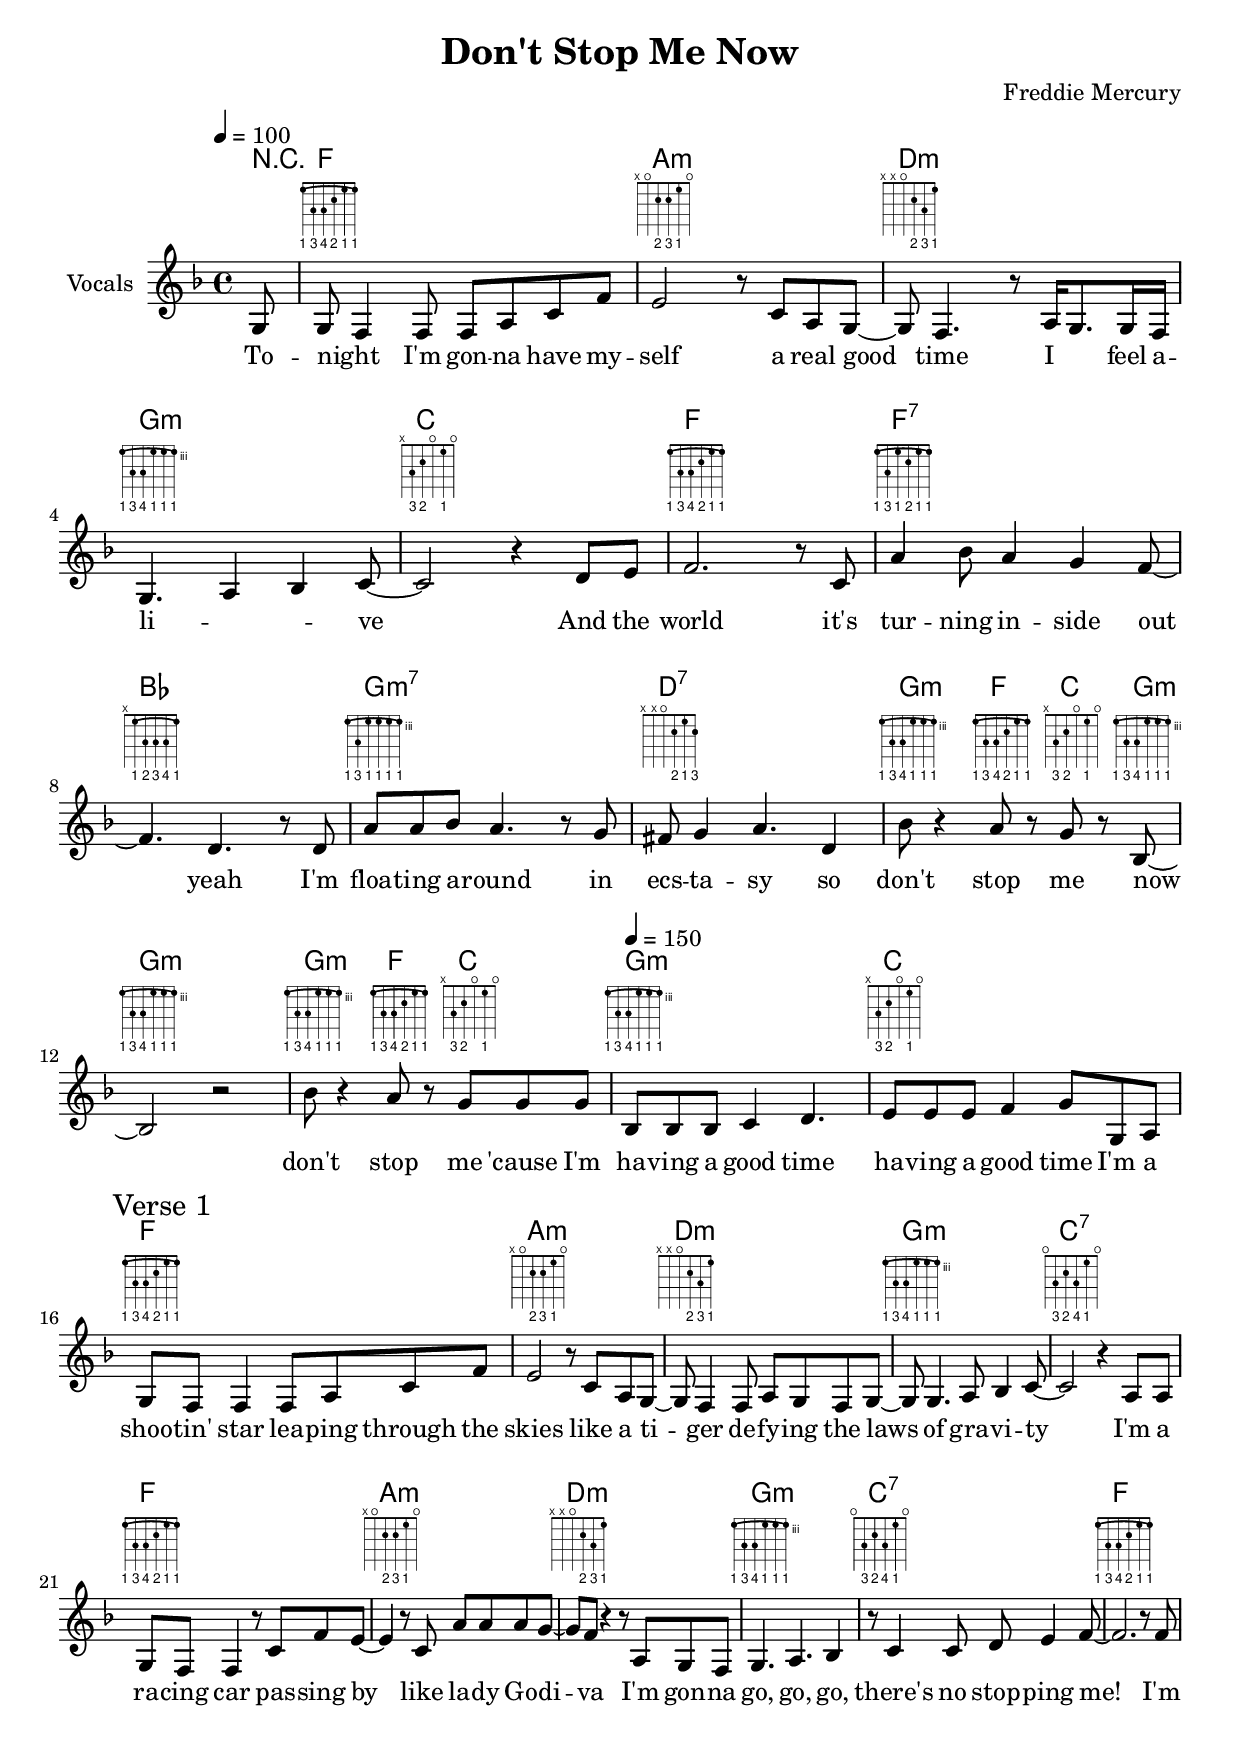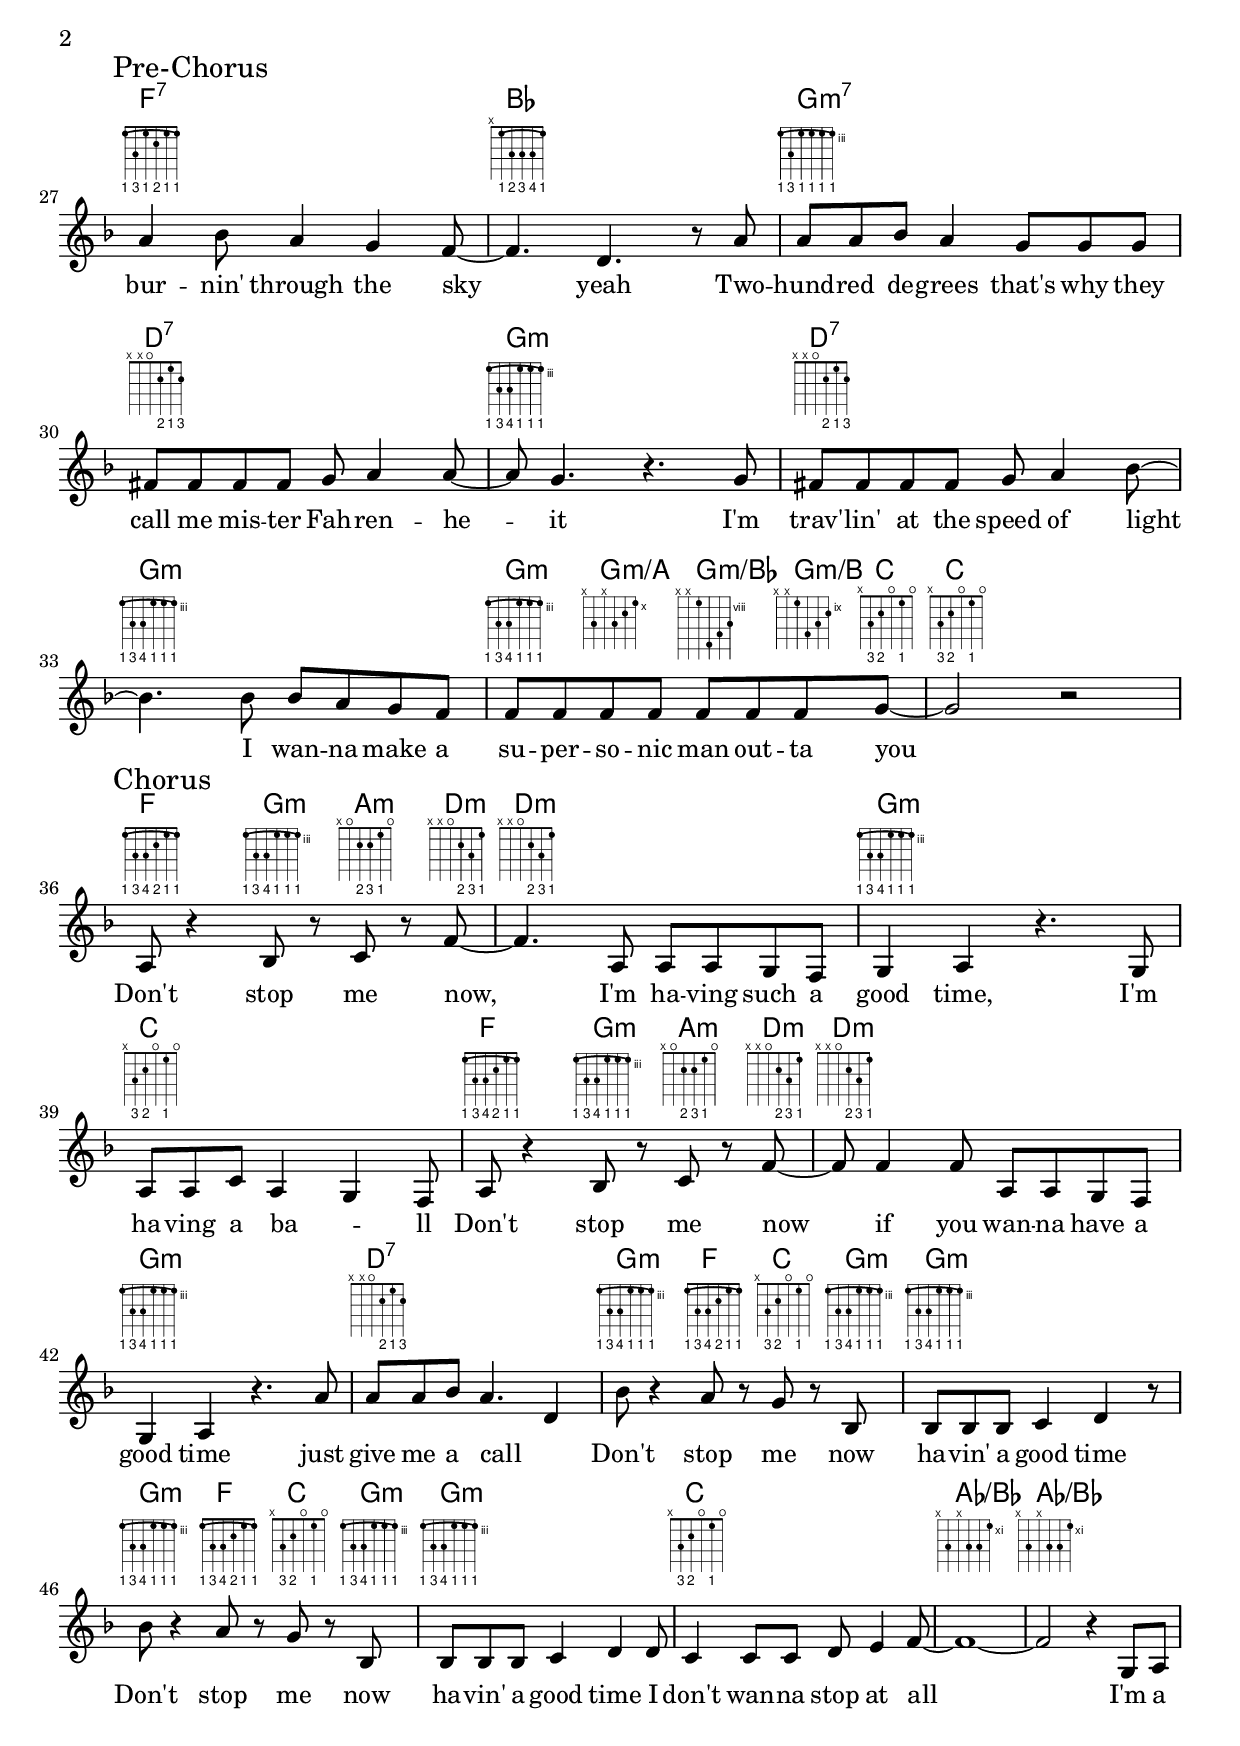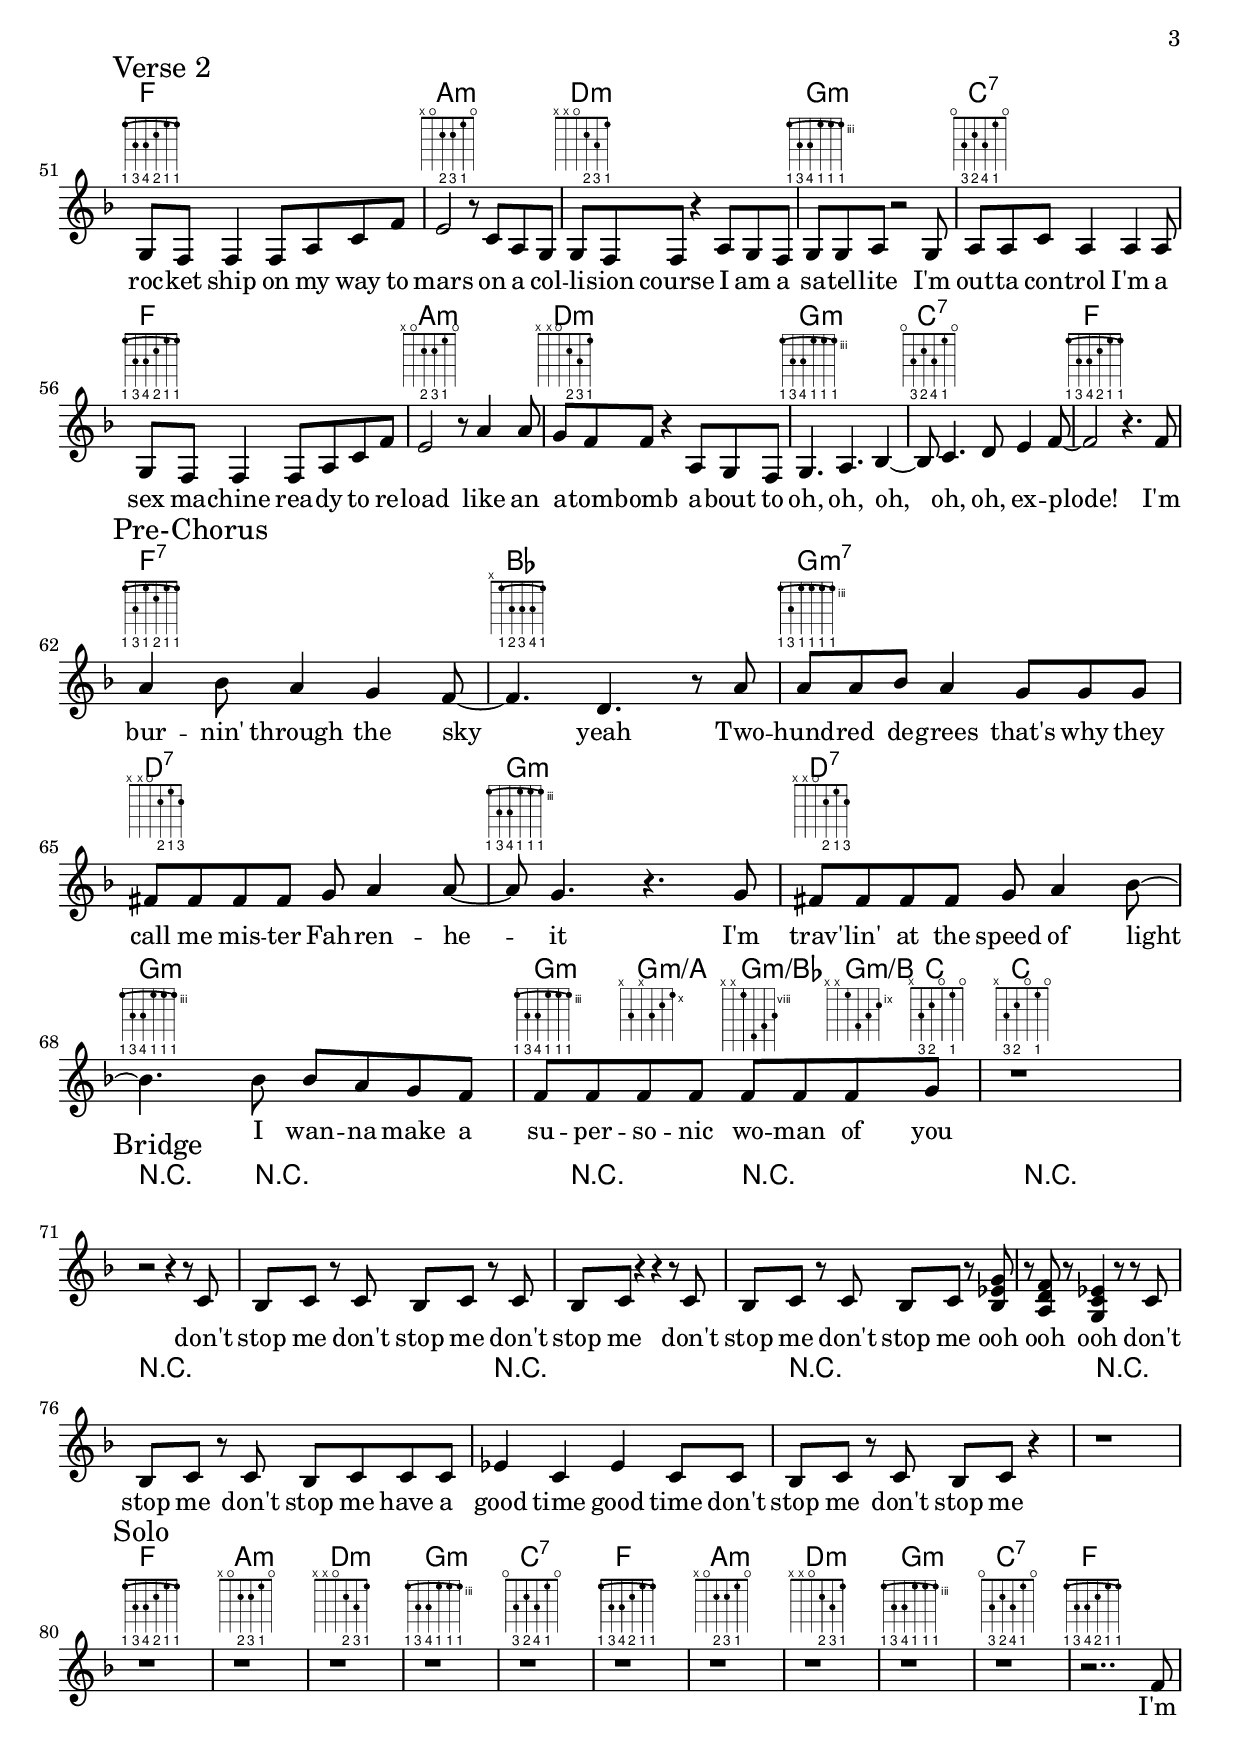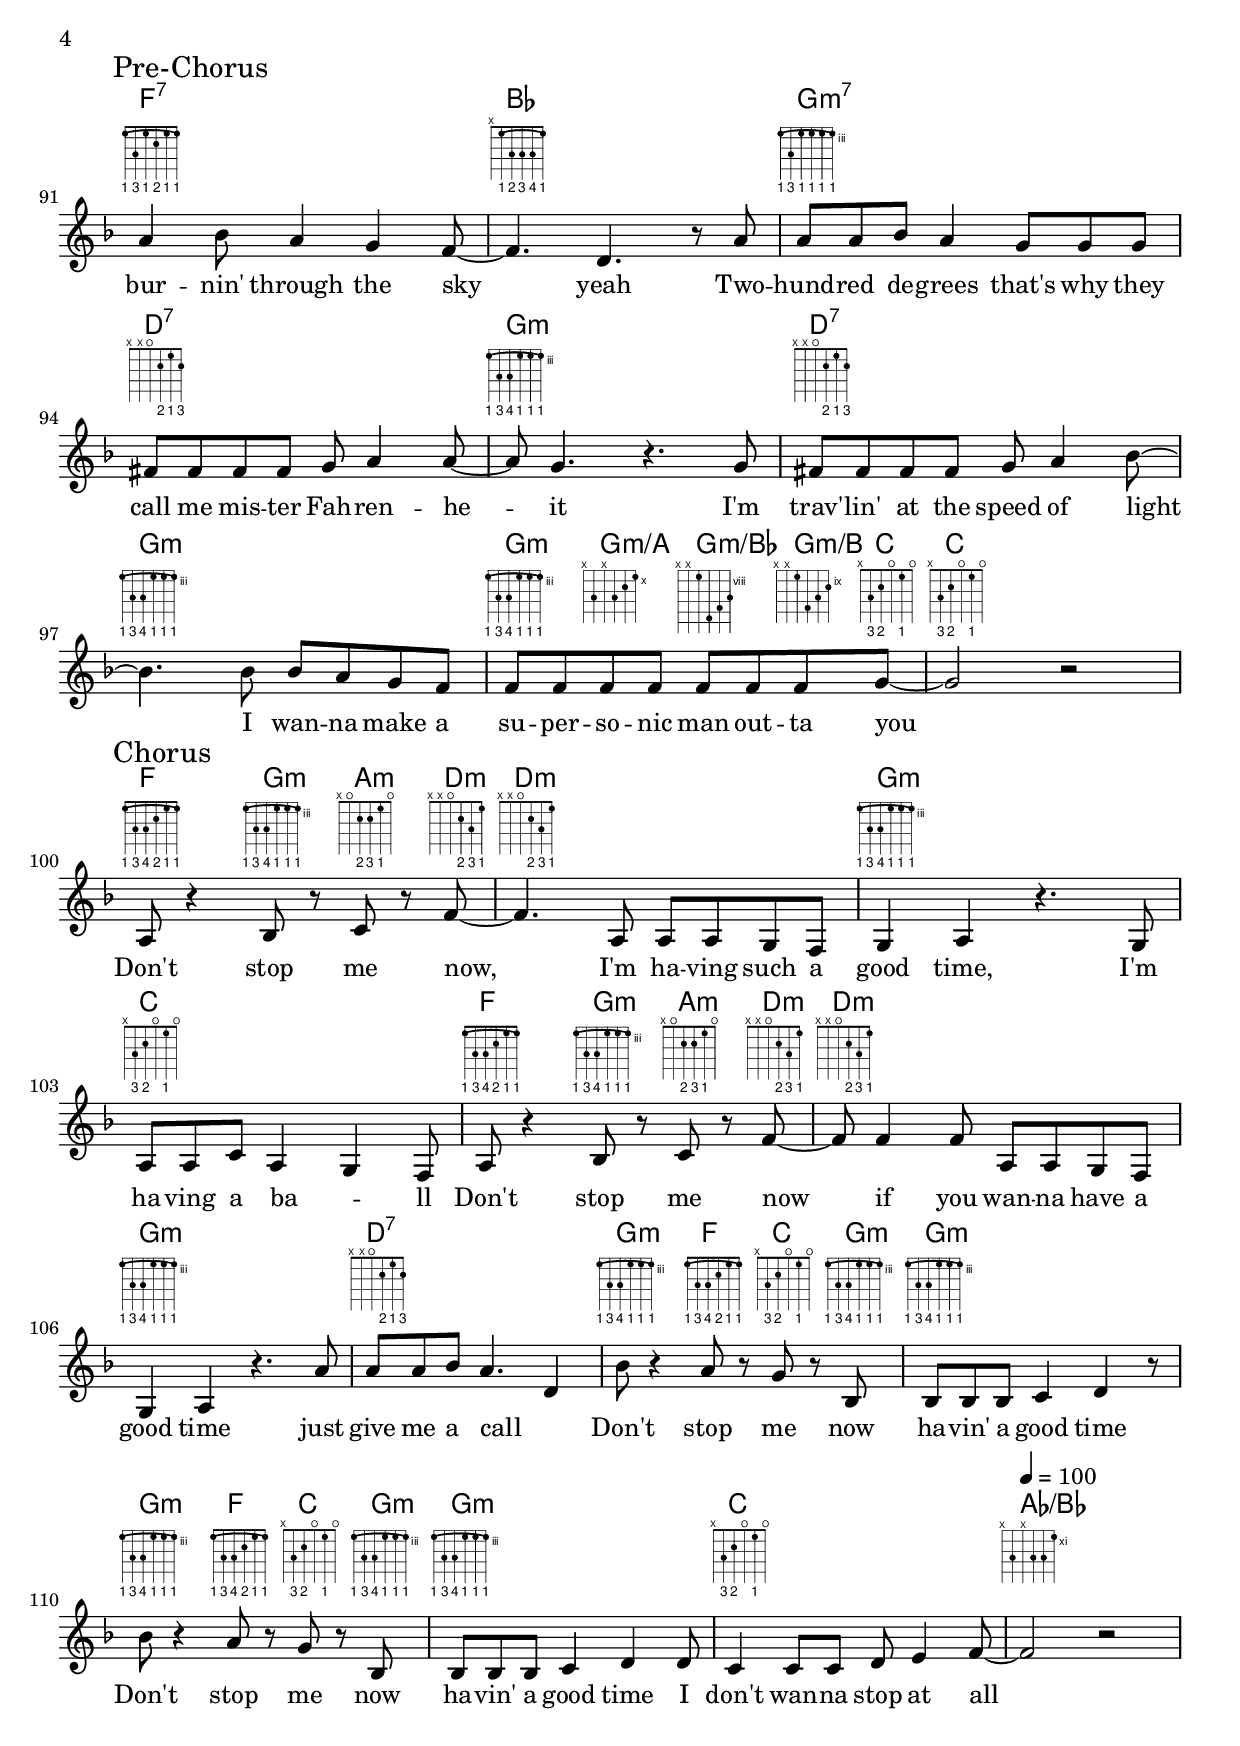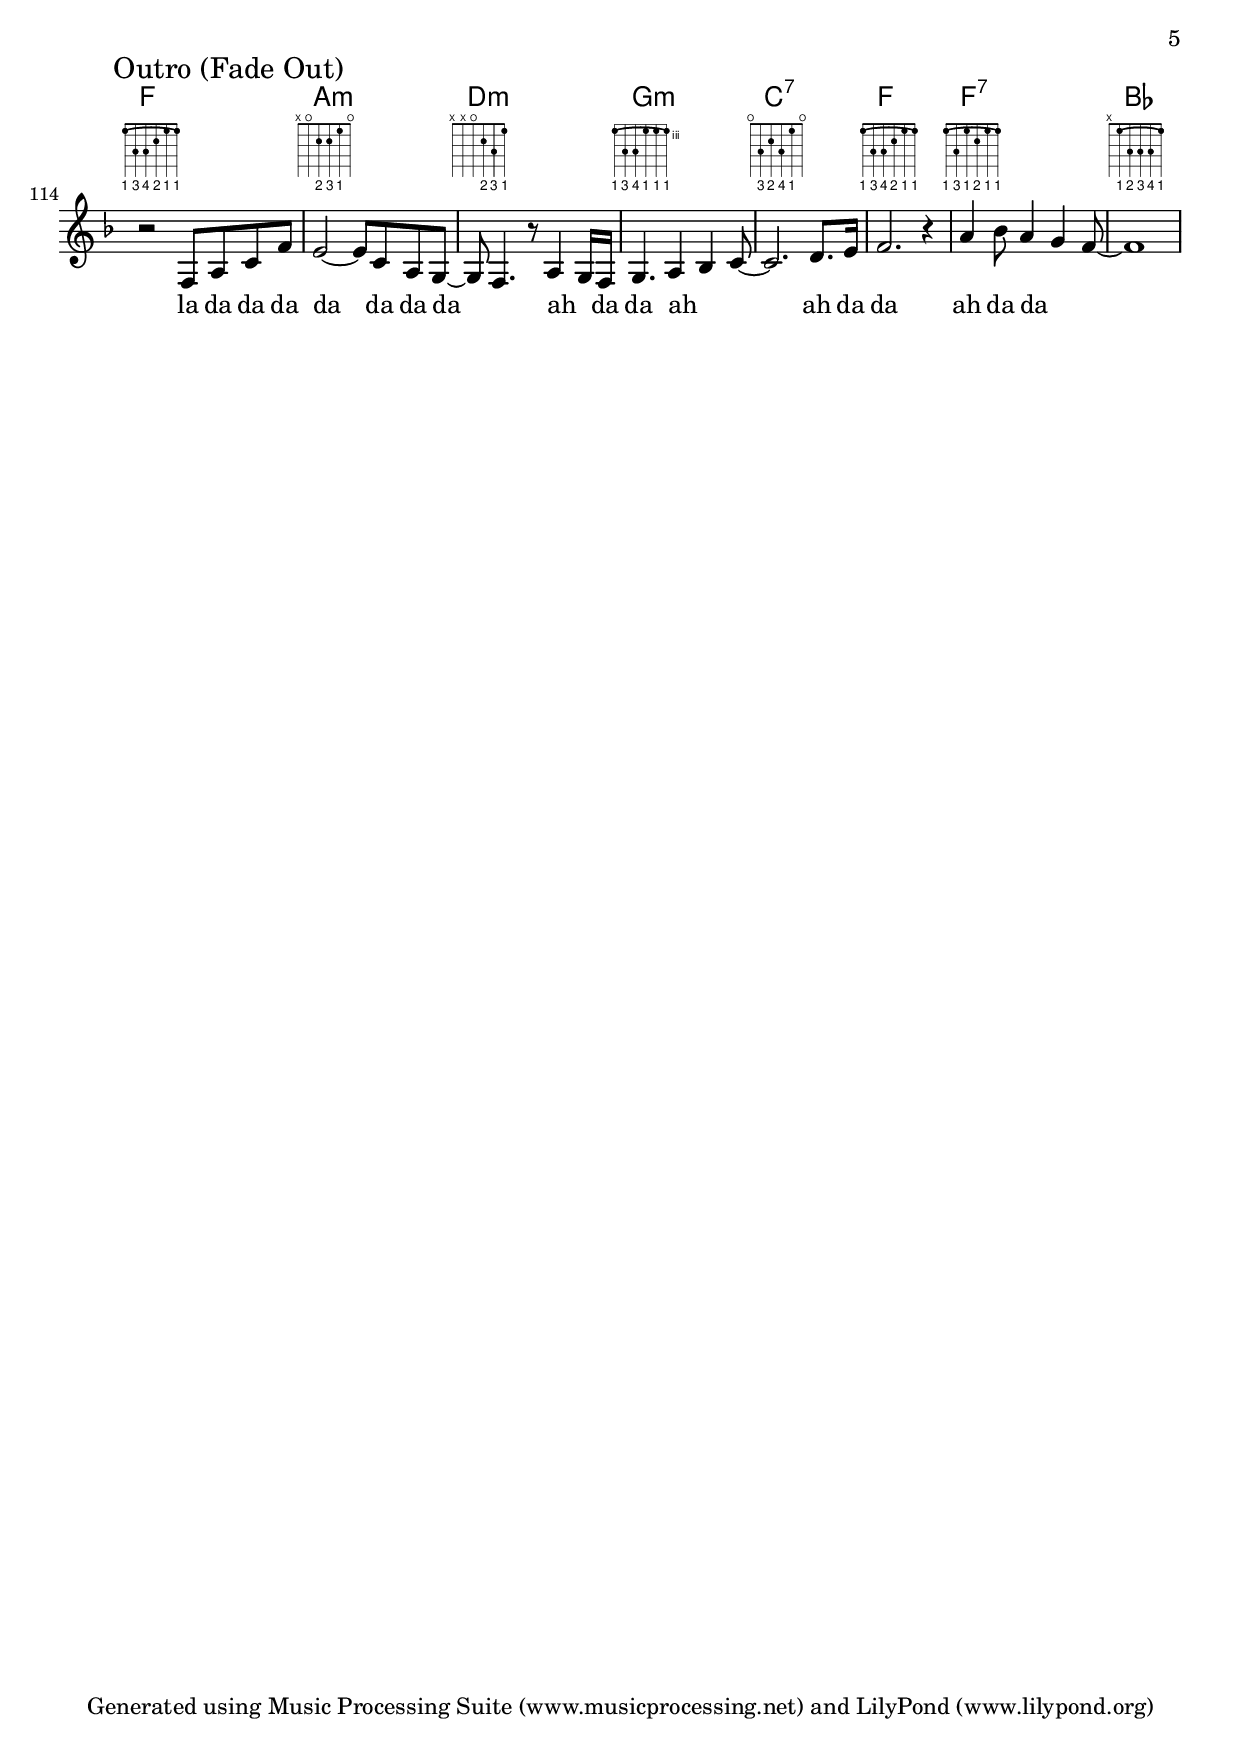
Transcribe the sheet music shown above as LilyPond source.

% Generated using Music Processing Suite (MPS)
\version "2.12.0"
#(set-default-paper-size "a4")

\include "predefined-guitar-fretboards.ly"

\header {
    title = "Don't Stop Me Now"
    composer = "Freddie Mercury"
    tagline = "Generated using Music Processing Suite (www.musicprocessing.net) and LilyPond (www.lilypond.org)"
}

\score {
    <<

        \context ChordNames {
            \chordmode {r8 f1 a:m d:m g:m c f f:7 bes g:m7 d:7 g4.:m f4 c g8:m g1:m g4.:m f4 c4. g1:m c f a:m d:m g:m c:7 f a:m d:m g:m c:7 f f:7 bes g:m7 d:7 g:m d:7 g:m g4:m g:m/+a g:m/+bes g8:m/+b c c1 f4. g4:m a:m d8:m d1:m g:m c f4. g4:m a:m d8:m d1:m g:m d:7 g4.:m f4 c g8:m g1:m g4.:m f4 c g8:m g1:m c as/+bes as/+bes f a:m d:m g:m c:7 f a:m d:m g:m c:7 f f:7 bes g:m7 d:7 g:m d:7 g:m g4:m g:m/+a g:m/+bes g8:m/+b c c1 r r r r r r r r r f a:m d:m g:m c:7 f a:m d:m g:m c:7 f f:7 bes g:m7 d:7 g:m d:7 g:m g4:m g:m/+a g:m/+bes g8:m/+b c c1 f4. g4:m a:m d8:m d1:m g:m c f4. g4:m a:m d8:m d1:m g:m d:7 g4.:m f4 c g8:m g1:m g4.:m f4 c g8:m g1:m c as/+bes f a:m d:m g:m c:7 f f:7 bes }
        }

        \context FretBoards {
            \set Staff.stringTunings = #guitar-tuning
            \chordmode {r8 f1 a:m d:m g:m c f f:7 bes g:m7 d:7 g4.:m f4 c g8:m g1:m g4.:m f4 c4. g1:m c f a:m d:m g:m c:7 f a:m d:m g:m c:7 f f:7 bes g:m7 d:7 g:m d:7 g:m g4:m g:m/+a g:m/+bes g8:m/+b c c1 f4. g4:m a:m d8:m d1:m g:m c f4. g4:m a:m d8:m d1:m g:m d:7 g4.:m f4 c g8:m g1:m g4.:m f4 c g8:m g1:m c as/+bes as/+bes f a:m d:m g:m c:7 f a:m d:m g:m c:7 f f:7 bes g:m7 d:7 g:m d:7 g:m g4:m g:m/+a g:m/+bes g8:m/+b c c1 r r r r r r r r r f a:m d:m g:m c:7 f a:m d:m g:m c:7 f f:7 bes g:m7 d:7 g:m d:7 g:m g4:m g:m/+a g:m/+bes g8:m/+b c c1 f4. g4:m a:m d8:m d1:m g:m c f4. g4:m a:m d8:m d1:m g:m d:7 g4.:m f4 c g8:m g1:m g4.:m f4 c g8:m g1:m c as/+bes f a:m d:m g:m c:7 f f:7 bes }
        }

        \new Staff {
            \set Staff.instrumentName = #"Vocals"
            \set Staff.midiInstrument = #"voice oohs"
            \clef treble
            \time 4/4
            \tempo 4 = 100
            \key f \major
            \partial 8 g8
            | g
            f4
            f8
            f
            a
            c'
            f'
            e'2
            r8
            c'
            a
            g~
            g
            f4.
            r8
            a16
            g8.
            g16
            f
            g4.
            a4
            bes
            c'8~
            c'2
            r4
            d'8
            e'
            f'2.
            r8
            c'
            a'4
            bes'8
            a'4
            g'
            f'8~
            f'4.
            d'
            r8
            d'
            a'
            a'
            bes'
            a'4.
            r8
            g'
            fis'
            g'4
            a'4.
            d'4
            bes'8
            r4
            a'8
            r
            g'
            r
            bes~
            bes2
            r
            bes'8
            r4
            a'8
            r
            g'
            g'
            g'
            \tempo 4 = 150
            bes
            bes
            bes
            c'4
            d'4.
            e'8
            e'
            e'
            f'4
            g'8
            g
            a
            \break
            \mark "Verse 1"
            g
            f
            f4
            f8
            a
            c'
            f'
            e'2
            r8
            c'
            a
            g~
            g
            f4
            f8
            a
            g
            f
            g~
            g
            g4.
            a8
            bes4
            c'8~
            c'2
            r4
            a8
            a
            g
            f
            f4
            r8
            c'
            f'
            e'~
            e'4
            r8
            c'
            a'
            a'
            a'
            g'~
            g'
            f'
            r4
            r8
            a
            g
            f
            g4.
            a
            bes4
            r8
            c'4
            c'8
            d'
            e'4
            f'8~
            f'2.
            r8
            f'
            \break
            \mark "Pre-Chorus"
            a'4
            bes'8
            a'4
            g'
            f'8~
            f'4.
            d'
            r8
            a'
            a'
            a'
            bes'
            a'4
            g'8
            g'
            g'
            fis'
            fis'
            fis'
            fis'
            g'
            a'4
            a'8~
            a'
            g'4.
            r
            g'8
            fis'
            fis'
            fis'
            fis'
            g'
            a'4
            bes'8~
            bes'4.
            bes'8
            bes'
            a'
            g'
            f'
            f'
            f'
            f'
            f'
            f'
            f'
            f'
            g'~
            g'2
            r
            \break
            \mark "Chorus"
            a8
            r4
            bes8
            r
            c'
            r
            f'~
            f'4.
            a8
            a
            a
            g
            f
            g4
            a
            r4.
            g8
            a
            a
            c'
            a4
            g
            f8
            a
            r4
            bes8
            r
            c'
            r
            f'~
            f'
            f'4
            f'8
            a
            a
            g
            f
            g4
            a
            r4.
            a'8
            a'
            a'
            bes'
            a'4.
            d'4
            bes'8
            r4
            a'8
            r
            g'
            r
            bes
            bes
            bes
            bes
            c'4
            d'
            r8
            bes'
            r4
            a'8
            r
            g'
            r
            bes
            bes
            bes
            bes
            c'4
            d'
            d'8
            c'4
            c'8
            c'
            d'
            e'4
            f'8~
            f'1~
            f'2
            r4
            g8
            a
            \break
            \mark "Verse 2"
            g
            f
            f4
            f8
            a
            c'
            f'
            e'2
            r8
            c'
            a
            g
            g
            f
            f
            r4
            a8
            g
            f
            g
            g
            a
            r2
            g8
            a
            a
            c'
            a4
            a
            a8
            g
            f
            f4
            f8
            a
            c'
            f'
            e'2
            r8
            a'4
            a'8
            g'
            f'
            f'
            r4
            a8
            g
            f
            g4.
            a
            bes4~
            bes8
            c'4.
            d'8
            e'4
            f'8~
            f'2
            r4.
            f'8
            \break
            \mark "Pre-Chorus"
            a'4
            bes'8
            a'4
            g'
            f'8~
            f'4.
            d'
            r8
            a'
            a'
            a'
            bes'
            a'4
            g'8
            g'
            g'
            fis'
            fis'
            fis'
            fis'
            g'
            a'4
            a'8~
            a'
            g'4.
            r
            g'8
            fis'
            fis'
            fis'
            fis'
            g'
            a'4
            bes'8~
            bes'4.
            bes'8
            bes'
            a'
            g'
            f'
            f'
            f'
            f'
            f'
            f'
            f'
            f'
            g'
            r1
            \break
            \mark "Bridge"
            r2
            r4
            r8
            c'
            bes
            c'
            r
            c'
            bes
            c'
            r
            c'
            bes
            c'
            r4
            r
            r8
            c'
            bes
            c'
            r
            c'
            bes
            c'
            r
            <g' es' bes>
            r
            <f' d' a>
            r
            <es' c' g>4
            r8
            r
            c'
            bes
            c'
            r
            c'
            bes
            c'
            c'
            c'
            es'4
            c'
            es'
            c'8
            c'
            bes
            c'
            r
            c'
            bes
            c'
            r4
            r1
            \break
            \mark "Solo"
            r
            r
            r
            r
            r
            r
            r
            r
            r
            r
            r2..
            f'8
            \break
            \mark "Pre-Chorus"
            a'4
            bes'8
            a'4
            g'
            f'8~
            f'4.
            d'
            r8
            a'
            a'
            a'
            bes'
            a'4
            g'8
            g'
            g'
            fis'
            fis'
            fis'
            fis'
            g'
            a'4
            a'8~
            a'
            g'4.
            r
            g'8
            fis'
            fis'
            fis'
            fis'
            g'
            a'4
            bes'8~
            bes'4.
            bes'8
            bes'
            a'
            g'
            f'
            f'
            f'
            f'
            f'
            f'
            f'
            f'
            g'~
            g'2
            r
            \break
            \mark "Chorus"
            a8
            r4
            bes8
            r
            c'
            r
            f'~
            f'4.
            a8
            a
            a
            g
            f
            g4
            a
            r4.
            g8
            a
            a
            c'
            a4
            g
            f8
            a
            r4
            bes8
            r
            c'
            r
            f'~
            f'
            f'4
            f'8
            a
            a
            g
            f
            g4
            a
            r4.
            a'8
            a'
            a'
            bes'
            a'4.
            d'4
            bes'8
            r4
            a'8
            r
            g'
            r
            bes
            bes
            bes
            bes
            c'4
            d'
            r8
            bes'
            r4
            a'8
            r
            g'
            r
            bes
            bes
            bes
            bes
            c'4
            d'
            d'8
            c'4
            c'8
            c'
            d'
            e'4
            f'8~
            \tempo 4 = 100
            f'2
            r
            \break
            \mark "Outro (Fade Out)"
            r
            f8
            a
            c'
            f'
            e'2~
            e'8
            c'
            a
            g~
            g
            f4.
            r8
            a4
            g16
            f
            g4.
            a4
            bes
            c'8~
            c'2.
            d'8.
            e'16
            f'2.
            r4
            a'
            bes'8
            a'4
            g'
            f'8~
            f'1
        }\addlyrics {
            To -- night _ I'm gon -- na have my -- self a real good time I _ feel a -- li --  _  _ ve And the world it's tur -- ning in -- side out yeah I'm floa -- ting a -- round in ecs -- ta -- sy so don't stop me now don't stop me 'cause I'm ha -- ving a good time ha -- ving a good time I'm a shoo -- tin' star lea -- ping through the skies like a ti -- ger de -- fy -- ing the laws of gra -- vi -- ty I'm a ra -- cing car pas -- sing by like la -- dy Go -- di -- va I'm gon -- na go, go, go, there's no stop -- ping me! I'm bur -- nin' through the sky yeah Two -- hund -- red de -- grees that's why they call me mis -- ter Fah -- ren -- he -- it I'm trav' -- lin' at the speed of light I wan -- na make a su -- per -- so -- nic man out -- ta you Don't stop me now, I'm ha -- ving such a good time, I'm ha -- ving a ba --  _ ll Don't stop me now if you wan -- na have a good time just give me a call _ Don't stop me now ha -- vin' a good time Don't stop me now ha -- vin' a good time I don't wan -- na stop at all I'm a roc -- ket ship on my way to mars on a col -- li -- sion course I am a sa -- tel -- lite I'm out -- ta con -- trol I'm a sex ma -- chine rea -- dy to re -- load like an a -- tom -- bomb a -- bout to oh, oh, oh, oh, oh, ex -- plode! I'm bur -- nin' through the sky yeah Two -- hund -- red de -- grees that's why they call me mis -- ter Fah -- ren -- he -- it I'm trav' -- lin' at the speed of light I wan -- na make a su -- per -- so -- nic wo -- man of you don't stop me don't stop me don't stop me don't stop me don't stop me ooh ooh ooh don't stop me don't stop me have a good time good time don't stop me don't stop me I'm bur -- nin' through the sky yeah Two -- hund -- red de -- grees that's why they call me mis -- ter Fah -- ren -- he -- it I'm trav' -- lin' at the speed of light I wan -- na make a su -- per -- so -- nic man out -- ta you Don't stop me now, I'm ha -- ving such a good time, I'm ha -- ving a ba --  _ ll Don't stop me now if you wan -- na have a good time just give me a call _ Don't stop me now ha -- vin' a good time Don't stop me now ha -- vin' a good time I don't wan -- na stop at all la da da da da da da da _ ah _ da da ah _ _ ah da da ah da da _ _ 
        }


    >>

    \midi {
        \context {
            \Score
            tempoWholesPerMinute = #(ly:make-moment 120 4)
        }
    }
    \layout {
    }
}

